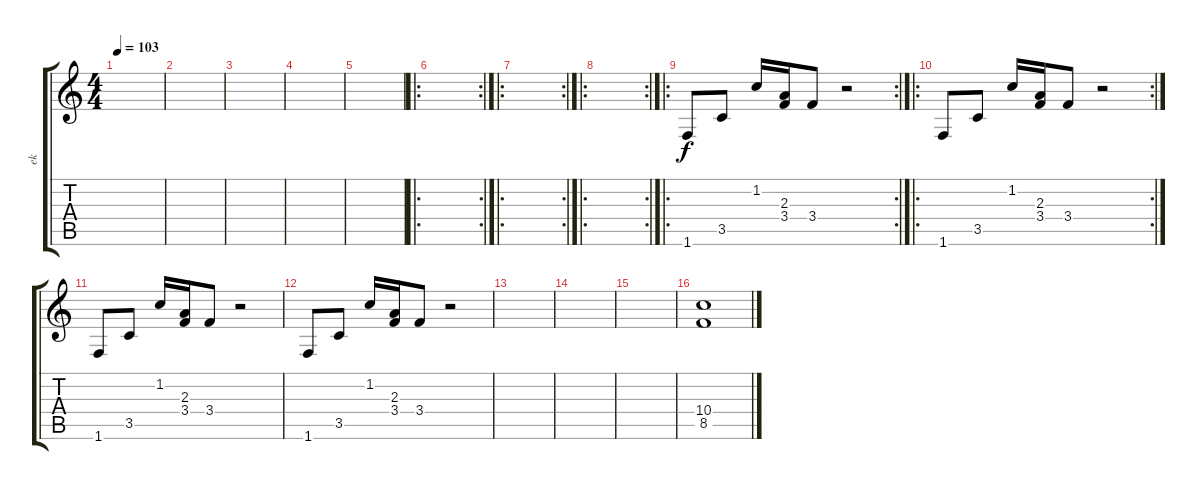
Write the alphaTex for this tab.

\track ("ek" "ek") {instrument electricguitarmuted}
\staff {score tabs}
\tuning (E4 B3 G3 D3 A2 E2) {hide}
\ts (4 4)
\tempo 103
\clef g2
\ks c
|
|
|
|
|
\ro
\rc 2
|
\ro
\rc 2
|
\ro
\rc 2
|
\ro
\rc 2
1.6.8 3.5.8 1.2.16 (2.3 3.4).16 3.4.8 r.2 |
\ro
\rc 2
1.6.8 3.5.8 1.2.16 (2.3 3.4).16 3.4.8 r.2 |
1.6.8 3.5.8 1.2.16 (2.3 3.4).16 3.4.8 r.2 |
1.6.8 3.5.8 1.2.16 (2.3 3.4).16 3.4.8 r.2{instrument overdrivenguitar} |
|
|
|
(10.4 8.5).1
